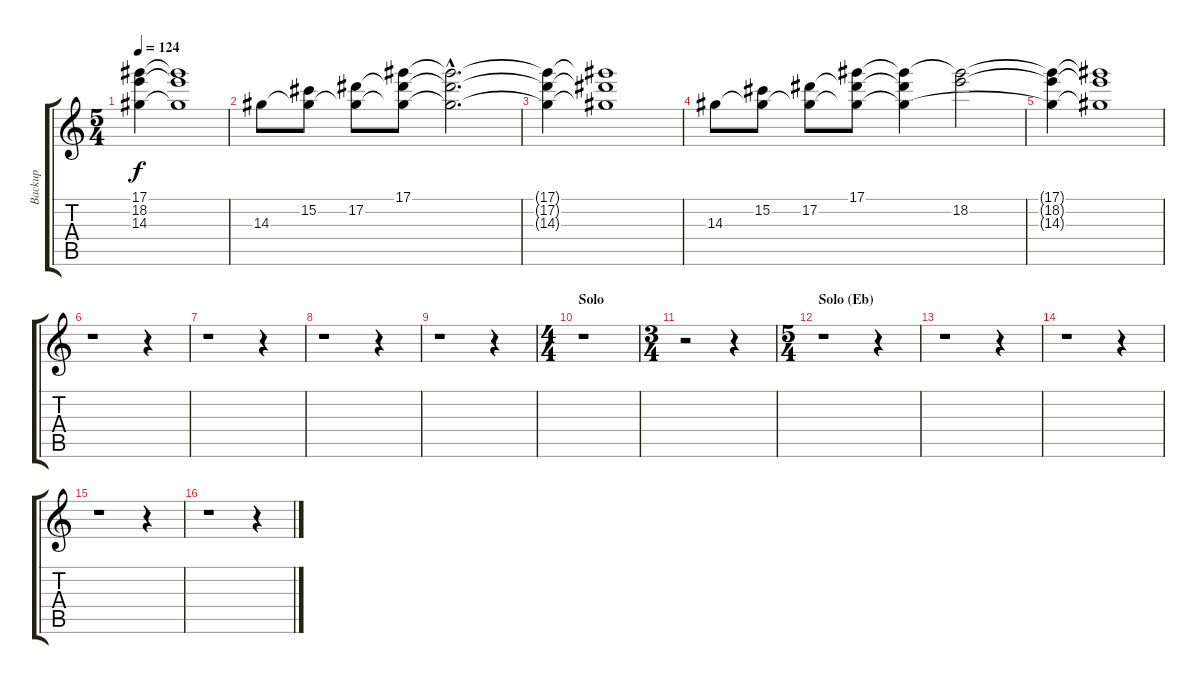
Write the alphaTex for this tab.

\track ("Backup" "Backup") {instrument overdrivenguitar}
\staff {score tabs}
\tuning (Eb4 Bb3 Gb3 Db3 Ab2 Db2) {hide}
\ts (5 4)
\tempo 124
\clef g2
\ks c
(17.1{t} 18.2{t} 14.3{t}).4{dy f} (17.1{t} 18.2{t} 14.3{t}).1 |
14.3.8 (15.2 14.3{t}).8 (17.2 14.3{t}).8 (17.1 17.2{t} 14.3{t}).8 (17.1{hac t} 17.2{hac t} 14.3{hac t}).2{d} |
(17.1{t} 17.2{t} 14.3{t}).4 (17.1{t} 17.2{t} 14.3{t}).1 |
14.3.8 (15.2 14.3{t}).8 (17.2 14.3{t}).8 (17.1 17.2{t} 14.3{t}).8 (17.1{t} 17.2{t} 14.3{t}).4 (17.1{t} 18.2).2 |
(17.1{t} 18.2{t} 14.3{t}).4 (17.1{t} 18.2{t} 14.3{t}).1 |
r.1 r.4 |
r.1 r.4 |
r.1 r.4 |
r.1 r.4 |
\ts (4 4)
\section ("" "Solo")
r.1 |
\ts (3 4)
r.2 r.4 |
\ts (5 4)
\section ("" "Solo (Eb)")
r.1 r.4 |
r.1 r.4 |
r.1 r.4 |
r.1 r.4 |
r.1 r.4
